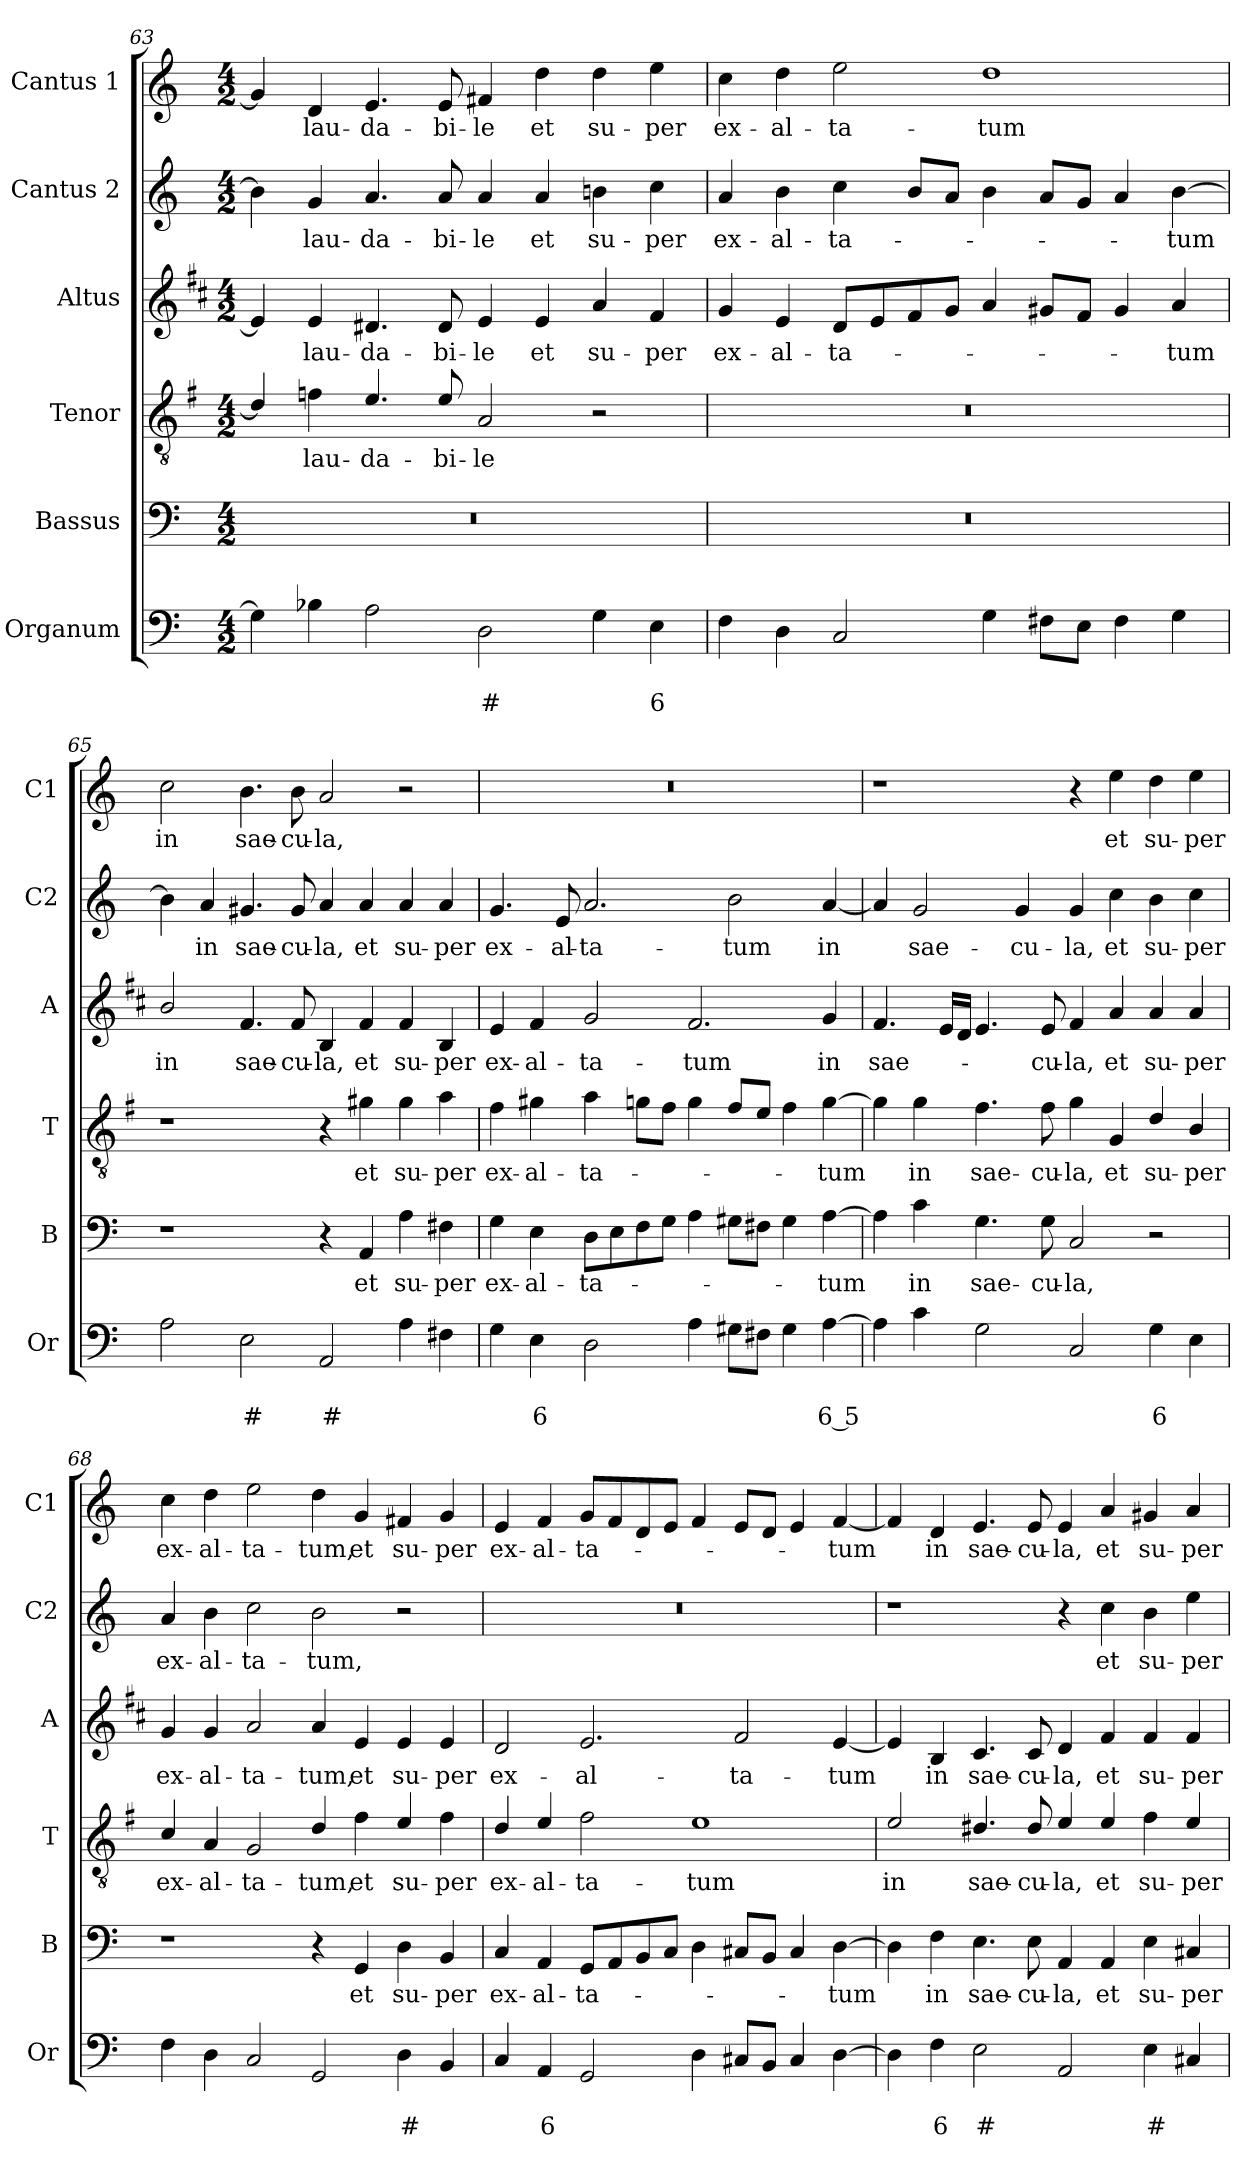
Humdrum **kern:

**kern	**text	**text	**kern	**text	**kern	**text	**kern	**text	**kern	**text	**kern	**text
*part6	*part6	*part6	*part5	*part5	*part4	*part4	*part3	*part3	*part2	*part2	*part1	*part1
*staff6	*staff6	*staff6	*staff5	*staff5	*staff4	*staff4	*staff3	*staff3	*staff2	*staff2	*staff1	*staff1
*I"Organum	*	*	*I"Bassus	*	*I"Tenor	*	*I"Altus	*	*I"Cantus 2	*	*I"Cantus 1	*
*I'Or	*	*	*I'B	*	*I'T	*	*I'A	*	*I'C2	*	*I'C1	*
*clefF4	*	*	*clefF4	*	*clefGv2	*	*clefG2	*	*clefG2	*	*clefG2	*
*	*	*	*	*	*ITrd4c7	*	*ITrd1c2	*	*	*	*	*
*k[]	*	*	*k[]	*	*k[]	*	*k[]	*	*k[]	*	*k[]	*
*C:	*	*	*C:	*	*C:	*	*C:	*	*C:	*	*C:	*
*M4/2	*	*	*M4/2	*	*M4/2	*	*M4/2	*	*M4/2	*	*M4/2	*
=63	=63	=63	=63	=63	=63	=63	=63	=63	=63	=63	=63	=63
4G\]	.	.	0r	.	4G/]	.	4d/]	.	4b-\]	.	4g/]	.
!	!	!	!	!	!	!LO:LY:b	!	!LO:LY:b	!	!LO:LY:b	!	!LO:LY:b
4B-X\	.	.	.	.	4B-X\	lau-	4d/	lau-	4g/	lau-	4d/	lau-
!	!	!	!	!	!	!LO:LY:b	!	!LO:LY:b	!	!LO:LY:b	!	!LO:LY:b
2A\	.	.	.	.	4.A/	-da-	4.c#X/	-da-	4.a/	-da-	4.e/	-da-
!	!	!	!	!	!	!LO:LY:b	!	!LO:LY:b	!	!LO:LY:b	!	!LO:LY:b
.	.	.	.	.	8A/	-bi-	8c#/	-bi-	8a/	-bi-	8e/	-bi-
!	!	!LO:LY:b	!	!	!	!LO:LY:b	!	!LO:LY:b	!	!LO:LY:b	!	!LO:LY:b
2D\	.	#	.	.	2D/	-le	4d/	-le	4a/	-le	4f#X/	-le
!	!	!	!	!	!	!	!	!LO:LY:b	!	!LO:LY:b	!	!LO:LY:b
.	.	.	.	.	.	.	4d/	et	4a/	et	4dd\	et
!	!	!	!	!	!	!	!	!LO:LY:b	!	!LO:LY:b	!	!LO:LY:b
4G\	.	.	.	.	2r	.	4g/	su-	4bn\	su-	4dd\	su-
!	!	!LO:LY:b	!	!	!	!	!	!LO:LY:b	!	!LO:LY:b	!	!LO:LY:b
4E\	.	6	.	.	.	.	4e/	-per	4cc\	-per	4ee\	-per
=64	=64	=64	=64	=64	=64	=64	=64	=64	=64	=64	=64	=64
!	!	!	!	!	!	!	!	!LO:LY:b	!	!LO:LY:b	!	!LO:LY:b
4F\	.	.	0r	.	0r	.	4f/	ex-	4a/	ex-	4cc\	ex-
!	!	!	!	!	!	!	!	!LO:LY:b	!	!LO:LY:b	!	!LO:LY:b
4D\	.	.	.	.	.	.	4d/	-al-	4b\	-al-	4dd\	-al-
!	!	!	!	!	!	!	!	!LO:LY:b	!	!LO:LY:b	!	!LO:LY:b
2C/	.	.	.	.	.	.	8c/L	-ta-	4cc\	-ta-	2ee\	-ta-
.	.	.	.	.	.	.	8d/	.	.	.	.	.
.	.	.	.	.	.	.	8e/	.	8b/L	.	.	.
.	.	.	.	.	.	.	8f/J	.	8a/J	.	.	.
!	!	!	!	!	!	!	!	!	!	!	!	!LO:LY:b
4G\	.	.	.	.	.	.	4g/	.	4b\	.	1dd	-tum
8F#X\L	.	.	.	.	.	.	8f#X/L	.	8a/L	.	.	.
8E\J	.	.	.	.	.	.	8e/J	.	8g/J	.	.	.
4F#\	.	.	.	.	.	.	4f#/	.	4a/	.	.	.
!	!	!	!	!	!	!	!	!LO:LY:b	!	!LO:LY:b	!	!
4G\	.	.	.	.	.	.	4g/	-tum	[4b\	-tum	.	.
=65	=65	=65	=65	=65	=65	=65	=65	=65	=65	=65	=65	=65
!	!	!	!	!	!	!	!	!LO:LY:b	!	!	!	!LO:LY:b
2A\	.	.	1r	.	1r	.	2a/	in	4b\]	.	2cc\	in
!	!	!	!	!	!	!	!	!	!	!LO:LY:b	!	!
.	.	.	.	.	.	.	.	.	4a/	in	.	.
!	!	!LO:LY:b	!	!	!	!	!	!LO:LY:b	!	!LO:LY:b	!	!LO:LY:b
2E\	.	#	.	.	.	.	4.e/	sae-	4.g#X/	sae-	4.b\	sae-
!	!	!	!	!	!	!	!	!LO:LY:b	!	!LO:LY:b	!	!LO:LY:b
.	.	.	.	.	.	.	8e/	-cu-	8g#/	-cu-	8b\	-cu-
!	!	!LO:LY:b	!	!	!	!	!	!LO:LY:b	!	!LO:LY:b	!	!LO:LY:b
2AA/	.	#	4r	.	4r	.	4A/	-la,	4a/	-la,	2a/	-la,
!	!	!	!	!LO:LY:b	!	!LO:LY:b	!	!LO:LY:b	!	!LO:LY:b	!	!
.	.	.	4AA/	et	4c#X\	et	4e/	et	4a/	et	.	.
!	!	!	!	!LO:LY:b	!	!LO:LY:b	!	!LO:LY:b	!	!LO:LY:b	!	!
4A\	.	.	4A\	su-	4c#\	su-	4e/	su-	4a/	su-	2r	.
!	!	!	!	!LO:LY:b	!	!LO:LY:b	!	!LO:LY:b	!	!LO:LY:b	!	!
4F#X\	.	.	4F#X\	-per	4d\	-per	4A/	-per	4a/	-per	.	.
!!LO:LB:g=z
=66	=66	=66	=66	=66	=66	=66	=66	=66	=66	=66	=66	=66
!	!	!	!	!LO:LY:b	!	!LO:LY:b	!	!LO:LY:b	!	!LO:LY:b	!	!
4G\	.	.	4G\	ex-	4B\	ex-	4d/	ex-	4.g/	ex-	0r	.
!	!	!LO:LY:b	!	!LO:LY:b	!	!LO:LY:b	!	!LO:LY:b	!	!	!	!
4E\	.	6	4E\	-al-	4c#X\	-al-	4e/	-al-	.	.	.	.
!	!	!	!	!	!	!	!	!	!	!LO:LY:b	!	!
.	.	.	.	.	.	.	.	.	8e/	-al-	.	.
!	!	!	!	!LO:LY:b	!	!LO:LY:b	!	!LO:LY:b	!	!LO:LY:b	!	!
2D\	.	.	8D\L	-ta-	4d\	-ta-	2f/	-ta-	2.a/	-ta-	.	.
.	.	.	8E\	.	.	.	.	.	.	.	.	.
.	.	.	8F\	.	8cn\L	.	.	.	.	.	.	.
.	.	.	8G\J	.	8B\J	.	.	.	.	.	.	.
!	!	!	!	!	!	!	!	!LO:LY:b	!	!	!	!
4A\	.	.	4A\	.	4c\	.	2.e/	-tum	.	.	.	.
!	!	!	!	!	!	!	!	!	!	!LO:LY:b	!	!
8G#X\L	.	.	8G#X\L	.	8B/L	.	.	.	2b\	-tum	.	.
8F#X\J	.	.	8F#X\J	.	8A/J	.	.	.	.	.	.	.
4G#\	.	.	4G#\	.	4B\	.	.	.	.	.	.	.
!	!	!LO:LY:b	!	!LO:LY:b	!	!LO:LY:b	!	!LO:LY:b	!	!LO:LY:b	!	!
[4A\	.	6 5	[4A\	-tum	[4c\	-tum	4f/	in	[4a/	in	.	.
=67	=67	=67	=67	=67	=67	=67	=67	=67	=67	=67	=67	=67
!	!	!	!	!	!	!	!	!LO:LY:b	!	!	!	!
4A\]	.	.	4A\]	.	4c\]	.	4.e/	sae-	4a/]	.	1r	.
!	!	!	!	!LO:LY:b	!	!LO:LY:b	!	!	!	!LO:LY:b	!	!
4c\	.	.	4c\	in	4c\	in	.	.	2g/	sae-	.	.
.	.	.	.	.	.	.	16d/LL	.	.	.	.	.
.	.	.	.	.	.	.	16c/JJ	.	.	.	.	.
!	!	!	!	!LO:LY:b	!	!LO:LY:b	!	!	!	!	!	!
2G\	.	.	4.G\	sae-	4.B\	sae-	4.d/	.	.	.	.	.
!	!	!	!	!	!	!	!	!	!	!LO:LY:b	!	!
.	.	.	.	.	.	.	.	.	4g/	-cu-	.	.
!	!	!	!	!LO:LY:b	!	!LO:LY:b	!	!LO:LY:b	!	!	!	!
.	.	.	8G\	-cu-	8B\	-cu-	8d/	-cu-	.	.	.	.
!	!	!	!	!LO:LY:b	!	!LO:LY:b	!	!LO:LY:b	!	!LO:LY:b	!	!
2C/	.	.	2C/	-la,	4c\	-la,	4e/	-la,	4g/	-la,	4r	.
!	!	!	!	!	!	!LO:LY:b	!	!LO:LY:b	!	!LO:LY:b	!	!LO:LY:b
.	.	.	.	.	4C/	et	4g/	et	4cc\	et	4ee\	et
!	!	!LO:LY:b	!	!	!	!LO:LY:b	!	!LO:LY:b	!	!LO:LY:b	!	!LO:LY:b
4G\	.	6	2r	.	4G/	su-	4g/	su-	4b\	su-	4dd\	su-
!	!	!	!	!	!	!LO:LY:b	!	!LO:LY:b	!	!LO:LY:b	!	!LO:LY:b
4E\	.	.	.	.	4E/	-per	4g/	-per	4cc\	-per	4ee\	-per
=68	=68	=68	=68	=68	=68	=68	=68	=68	=68	=68	=68	=68
!	!	!	!	!	!	!LO:LY:b	!	!LO:LY:b	!	!LO:LY:b	!	!LO:LY:b
4F\	.	.	1r	.	4F/	ex-	4f/	ex-	4a/	ex-	4cc\	ex-
!	!	!	!	!	!	!LO:LY:b	!	!LO:LY:b	!	!LO:LY:b	!	!LO:LY:b
4D\	.	.	.	.	4D/	-al-	4f/	-al-	4b\	-al-	4dd\	-al-
!	!	!	!	!	!	!LO:LY:b	!	!LO:LY:b	!	!LO:LY:b	!	!LO:LY:b
2C/	.	.	.	.	2C/	-ta-	2g/	-ta-	2cc\	-ta-	2ee\	-ta-
!	!	!	!	!	!	!LO:LY:b	!	!LO:LY:b	!	!LO:LY:b	!	!LO:LY:b
2GG/	.	.	4r	.	4G/	-tum,	4g/	-tum,	2b\	-tum,	4dd\	-tum,
!	!	!	!	!LO:LY:b	!	!LO:LY:b	!	!LO:LY:b	!	!	!	!LO:LY:b
.	.	.	4GG/	et	4B\	et	4d/	et	.	.	4g/	et
!	!	!LO:LY:b	!	!LO:LY:b	!	!LO:LY:b	!	!LO:LY:b	!	!	!	!LO:LY:b
4D\	.	#	4D\	su-	4A/	su-	4d/	su-	2r	.	4f#X/	su-
!	!	!	!	!LO:LY:b	!	!LO:LY:b	!	!LO:LY:b	!	!	!	!LO:LY:b
4BB/	.	.	4BB/	-per	4B\	-per	4d/	-per	.	.	4g/	-per
=69	=69	=69	=69	=69	=69	=69	=69	=69	=69	=69	=69	=69
!	!	!	!	!LO:LY:b	!	!LO:LY:b	!	!LO:LY:b	!	!	!	!LO:LY:b
4C/	.	.	4C/	ex-	4G/	ex-	2c/	ex-	0r	.	4e/	ex-
!	!	!LO:LY:b	!	!LO:LY:b	!	!LO:LY:b	!	!	!	!	!	!LO:LY:b
4AA/	.	6	4AA/	-al-	4A/	-al-	.	.	.	.	4f/	-al-
!	!	!	!	!LO:LY:b	!	!LO:LY:b	!	!LO:LY:b	!	!	!	!LO:LY:b
2GG/	.	.	8GG/L	-ta-	2B\	-ta-	2.d/	-al-	.	.	8g/L	-ta-
.	.	.	8AA/	.	.	.	.	.	.	.	8f/	.
.	.	.	8BB/	.	.	.	.	.	.	.	8d/	.
.	.	.	8C/J	.	.	.	.	.	.	.	8e/J	.
!	!	!	!	!	!	!LO:LY:b	!	!	!	!	!	!
4D\	.	.	4D\	.	1A	-tum	.	.	.	.	4f/	.
!	!	!	!	!	!	!	!	!LO:LY:b	!	!	!	!
8C#X/L	.	.	8C#X/L	.	.	.	2e/	-ta-	.	.	8e/L	.
8BB/J	.	.	8BB/J	.	.	.	.	.	.	.	8d/J	.
4C#/	.	.	4C#/	.	.	.	.	.	.	.	4e/	.
!	!	!	!	!LO:LY:b	!	!	!	!LO:LY:b	!	!	!	!LO:LY:b
[4D\	.	.	[4D\	-tum	.	.	[4d/	-tum	.	.	[4f/	-tum
!!LO:PB:g=z
=70	=70	=70	=70	=70	=70	=70	=70	=70	=70	=70	=70	=70
!	!	!	!	!	!	!LO:LY:b	!	!	!	!	!	!
4D\]	.	.	4D\]	.	2A/	in	4d/]	.	1r	.	4f/]	.
!	!	!LO:LY:b	!	!LO:LY:b	!	!	!	!LO:LY:b	!	!	!	!LO:LY:b
4F\	.	6	4F\	in	.	.	4A/	in	.	.	4d/	in
!	!	!LO:LY:b	!	!LO:LY:b	!	!LO:LY:b	!	!LO:LY:b	!	!	!	!LO:LY:b
2E\	.	#	4.E\	sae-	4.G#X/	sae-	4.B/	sae-	.	.	4.e/	sae-
!	!	!	!	!LO:LY:b	!	!LO:LY:b	!	!LO:LY:b	!	!	!	!LO:LY:b
.	.	.	8E\	-cu-	8G#/	-cu-	8B/	-cu-	.	.	8e/	-cu-
!	!	!	!	!LO:LY:b	!	!LO:LY:b	!	!LO:LY:b	!	!	!	!LO:LY:b
2AA/	.	.	4AA/	-la,	4A/	-la,	4c/	-la,	4r	.	4e/	-la,
!	!	!	!	!LO:LY:b	!	!LO:LY:b	!	!LO:LY:b	!	!LO:LY:b	!	!LO:LY:b
.	.	.	4AA/	et	4A/	et	4e/	et	4cc\	et	4a/	et
!	!	!LO:LY:b	!	!LO:LY:b	!	!LO:LY:b	!	!LO:LY:b	!	!LO:LY:b	!	!LO:LY:b
4E\	.	#	4E\	su-	4B\	su-	4e/	su-	4b\	su-	4g#X/	su-
!	!	!	!	!LO:LY:b	!	!LO:LY:b	!	!LO:LY:b	!	!LO:LY:b	!	!LO:LY:b
4C#X/	.	.	4C#X/	-per	4A/	-per	4e/	-per	4ee\	-per	4a/	-per
=	=	=	=	=	=	=	=	=	=	=	=	=
*-	*-	*-	*-	*-	*-	*-	*-	*-	*-	*-	*-	*-
